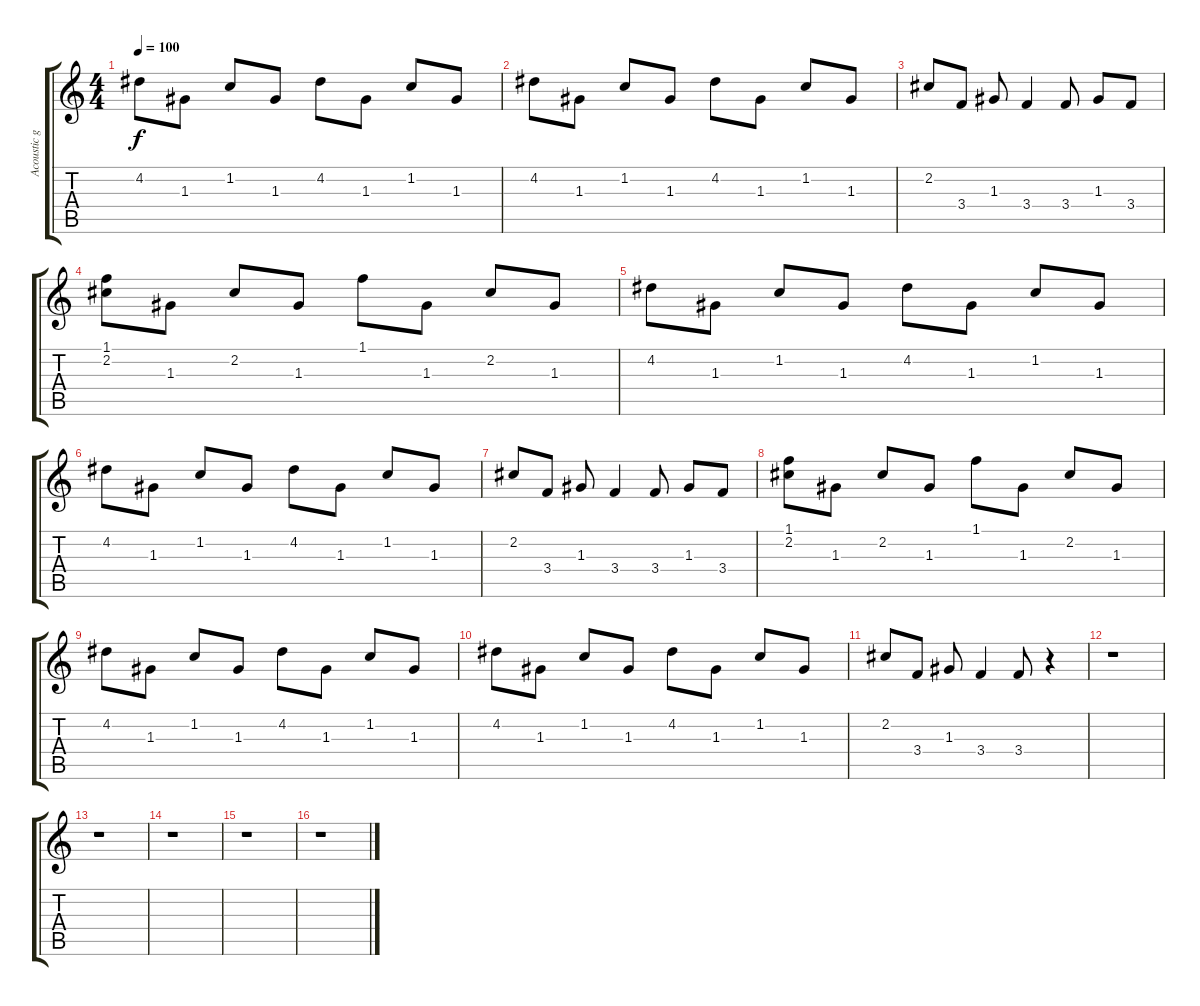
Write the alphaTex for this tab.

\track ("Acoustic guitar" "Acoustic g") {instrument acousticguitarsteel}
\staff {score tabs}
\tuning (E4 B3 G3 D3 A2 E2) {hide}
\ts (4 4)
\tempo 100
\clef g2
\ks c
4.2.8{dy f} 1.3.8 1.2.8 1.3.8 4.2.8 1.3.8 1.2.8 1.3.8 |
4.2.8 1.3.8 1.2.8 1.3.8 4.2.8 1.3.8 1.2.8 1.3.8 |
2.2.8 3.4.8 1.3.8 3.4.4 3.4.8 1.3.8 3.4.8 |
(1.1 2.2).8 1.3.8 2.2.8 1.3.8 1.1.8 1.3.8 2.2.8 1.3.8 |
4.2.8 1.3.8 1.2.8 1.3.8 4.2.8 1.3.8 1.2.8 1.3.8 |
4.2.8 1.3.8 1.2.8 1.3.8 4.2.8 1.3.8 1.2.8 1.3.8 |
2.2.8 3.4.8 1.3.8 3.4.4 3.4.8 1.3.8 3.4.8 |
(1.1 2.2).8 1.3.8 2.2.8 1.3.8 1.1.8 1.3.8 2.2.8 1.3.8 |
4.2.8 1.3.8 1.2.8 1.3.8 4.2.8 1.3.8 1.2.8 1.3.8 |
4.2.8 1.3.8 1.2.8 1.3.8 4.2.8 1.3.8 1.2.8 1.3.8 |
2.2.8 3.4.8 1.3.8 3.4.4 3.4.8 r.4 |
r.1 |
r.1 |
r.1 |
r.1 |
r.1
